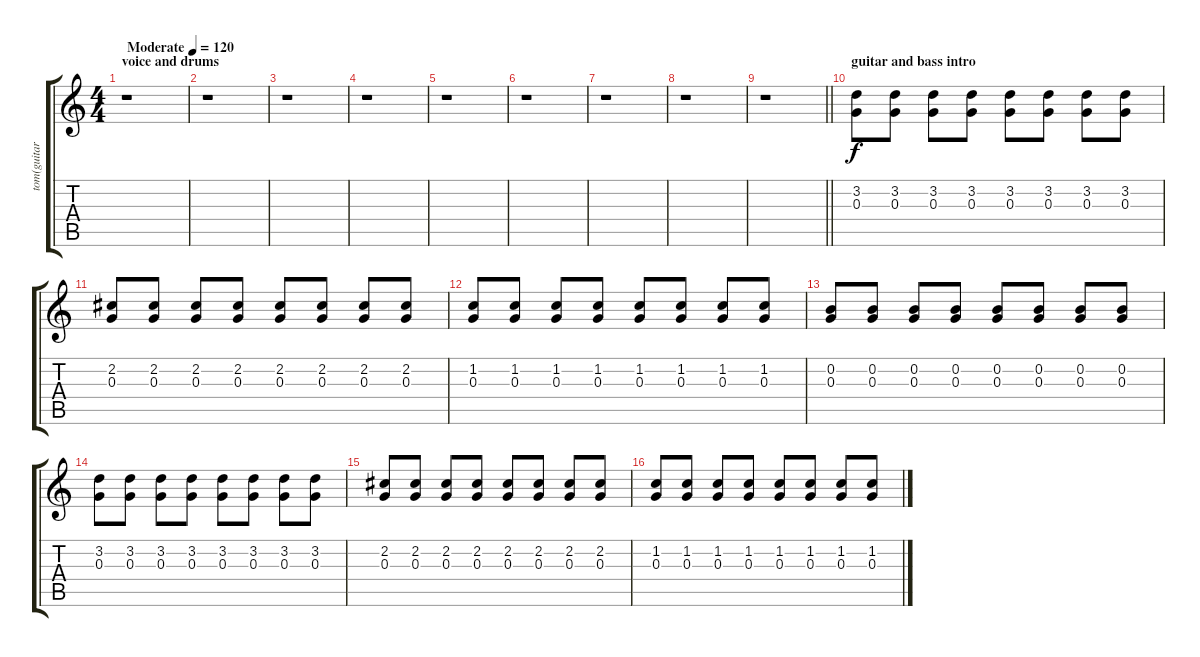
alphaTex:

\track ("tom(guitar)" "tom(guitar") {instrument overdrivenguitar}
\staff {score tabs}
\tuning (E4 B3 G3 D3 A2 E2) {hide}
\ts (4 4)
\section ("" "voice and drums")
\tempo (120 "Moderate")
\clef g2
\ks c
r.1{dy f instrument overdrivenguitar} |
r.1 |
r.1 |
r.1 |
r.1 |
r.1 |
r.1 |
r.1 |
\barLineRight lightlight
r.1 |
\section ("" "guitar and bass intro")
(3.2 0.3).8 (3.2 0.3).8 (3.2 0.3).8 (3.2 0.3).8 (3.2 0.3).8 (3.2 0.3).8 (3.2 0.3).8 (3.2 0.3).8 |
(2.2 0.3).8 (2.2 0.3).8 (2.2 0.3).8 (2.2 0.3).8 (2.2 0.3).8 (2.2 0.3).8 (2.2 0.3).8 (2.2 0.3).8 |
(1.2 0.3).8 (1.2 0.3).8 (1.2 0.3).8 (1.2 0.3).8 (1.2 0.3).8 (1.2 0.3).8 (1.2 0.3).8 (1.2 0.3).8 |
(0.2 0.3).8 (0.2 0.3).8 (0.2 0.3).8 (0.2 0.3).8 (0.2 0.3).8 (0.2 0.3).8 (0.2 0.3).8 (0.2 0.3).8 |
(3.2 0.3).8 (3.2 0.3).8 (3.2 0.3).8 (3.2 0.3).8 (3.2 0.3).8 (3.2 0.3).8 (3.2 0.3).8 (3.2 0.3).8 |
(2.2 0.3).8 (2.2 0.3).8 (2.2 0.3).8 (2.2 0.3).8 (2.2 0.3).8 (2.2 0.3).8 (2.2 0.3).8 (2.2 0.3).8 |
(1.2 0.3).8 (1.2 0.3).8 (1.2 0.3).8 (1.2 0.3).8 (1.2 0.3).8 (1.2 0.3).8 (1.2 0.3).8 (1.2 0.3).8
